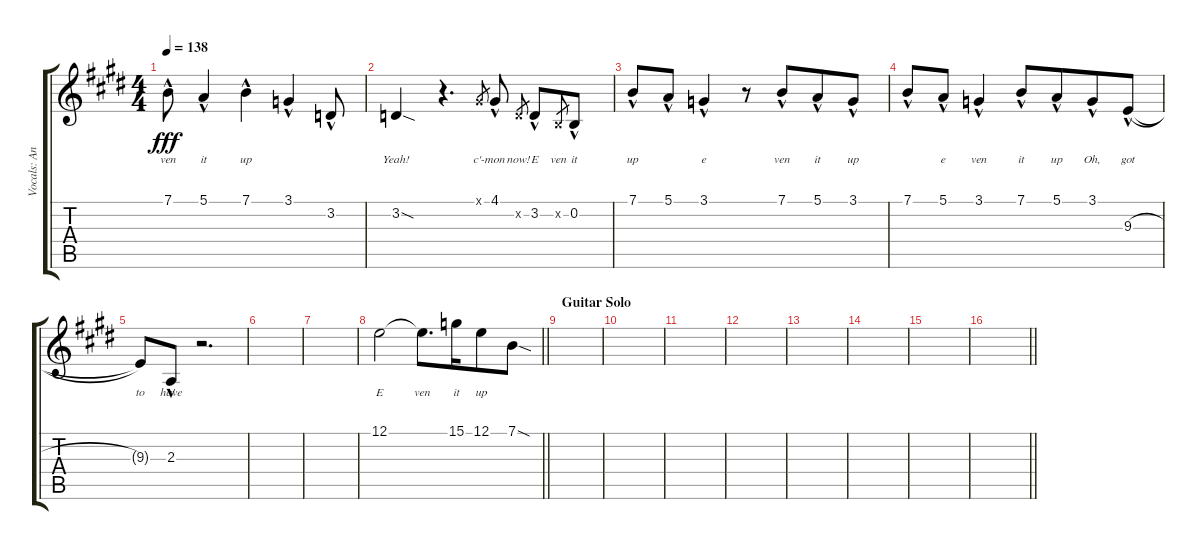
\track ("Vocals: Ann" "Vocals: An") {instrument lead2sawtooth}
\staff {score tabs}
\tuning (E4 B3 G3 D3 A2 E2) {hide}
\ts (4 4)
\tempo 138
\clef g2
\ks e
7.1{hac}.8{lyrics (0 "ven") lyrics (1 "") lyrics (2 "") lyrics (3 "") lyrics (4 "") dy fff} 5.1{hac}.4{lyrics (0 "it") lyrics (1 "") lyrics (2 "") lyrics (3 "") lyrics (4 "")} 7.1{hac}.4{lyrics (0 "up") lyrics (1 "") lyrics (2 "") lyrics (3 "") lyrics (4 "")} 3.1{hac}.4{lyrics (0 "") lyrics (1 "") lyrics (2 "") lyrics (3 "") lyrics (4 "")} 3.2{hac}.8{lyrics (0 "") lyrics (1 "") lyrics (2 "") lyrics (3 "") lyrics (4 "")} |
3.2{sod}.4{lyrics (0 "Yeah!") lyrics (1 "") lyrics (2 "") lyrics (3 "") lyrics (4 "")} r.4{d} 4.1{x}.8{lyrics (0 "c'-") lyrics (1 "") lyrics (2 "") lyrics (3 "") lyrics (4 "") gr} 4.1{hac}.8{lyrics (0 "mon") lyrics (1 "") lyrics (2 "") lyrics (3 "") lyrics (4 "")} 3.2{x}.8{lyrics (0 "now!") lyrics (1 "") lyrics (2 "") lyrics (3 "") lyrics (4 "") gr beam merge} 3.2{hac}.8{lyrics (0 "E") lyrics (1 "") lyrics (2 "") lyrics (3 "") lyrics (4 "")} 0.2{x}.8{lyrics (0 "ven") lyrics (1 "") lyrics (2 "") lyrics (3 "") lyrics (4 "") gr beam merge} 0.2{hac}.8{lyrics (0 "it") lyrics (1 "") lyrics (2 "") lyrics (3 "") lyrics (4 "")} |
7.1{hac}.8{lyrics (0 "up") lyrics (1 "") lyrics (2 "") lyrics (3 "") lyrics (4 "") beam merge} 5.1{hac}.8{lyrics (0 "") lyrics (1 "") lyrics (2 "") lyrics (3 "") lyrics (4 "")} 3.1{hac}.4{lyrics (0 "e") lyrics (1 "") lyrics (2 "") lyrics (3 "") lyrics (4 "")} r.8 7.1{hac}.8{lyrics (0 "ven") lyrics (1 "") lyrics (2 "") lyrics (3 "") lyrics (4 "") beam merge} 5.1{hac}.8{lyrics (0 "it") lyrics (1 "") lyrics (2 "") lyrics (3 "") lyrics (4 "") beam merge} 3.1{hac}.8{lyrics (0 "up") lyrics (1 "") lyrics (2 "") lyrics (3 "") lyrics (4 "")} |
7.1{hac}.8{lyrics (0 "") lyrics (1 "") lyrics (2 "") lyrics (3 "") lyrics (4 "") beam merge} 5.1{hac}.8{lyrics (0 "e") lyrics (1 "") lyrics (2 "") lyrics (3 "") lyrics (4 "")} 3.1{hac}.4{lyrics (0 "ven") lyrics (1 "") lyrics (2 "") lyrics (3 "") lyrics (4 "")} 7.1{hac}.8{lyrics (0 "it") lyrics (1 "") lyrics (2 "") lyrics (3 "") lyrics (4 "") beam merge} 5.1{hac}.8{lyrics (0 "up") lyrics (1 "") lyrics (2 "") lyrics (3 "") lyrics (4 "") beam merge} 3.1{hac}.8{lyrics (0 "Oh,") lyrics (1 "") lyrics (2 "") lyrics (3 "") lyrics (4 "") beam merge} 9.3{h hac}.8{lyrics (0 "got") lyrics (1 "") lyrics (2 "") lyrics (3 "") lyrics (4 "")} |
9.3{t}.8{lyrics (0 "to") lyrics (1 "") lyrics (2 "") lyrics (3 "") lyrics (4 "") beam merge} 2.3{hac}.8{lyrics (0 "have") lyrics (1 "") lyrics (2 "") lyrics (3 "") lyrics (4 "")} r.2{d} |
|
|
\barLineRight lightlight
12.1.2{lyrics (0 "E") lyrics (1 "") lyrics (2 "") lyrics (3 "") lyrics (4 "")} 12.1{t}.8{d lyrics (0 "ven") lyrics (1 "") lyrics (2 "") lyrics (3 "") lyrics (4 "")} 15.1.16{lyrics (0 "it") lyrics (1 "") lyrics (2 "") lyrics (3 "") lyrics (4 "") beam merge} 12.1.8{lyrics (0 "up") lyrics (1 "") lyrics (2 "") lyrics (3 "") lyrics (4 "")} 7.1{sod}.8{lyrics (0 "") lyrics (1 "") lyrics (2 "") lyrics (3 "") lyrics (4 "")} |
\section ("" "Guitar Solo")
|
|
|
|
|
|
|
\barLineRight lightlight
